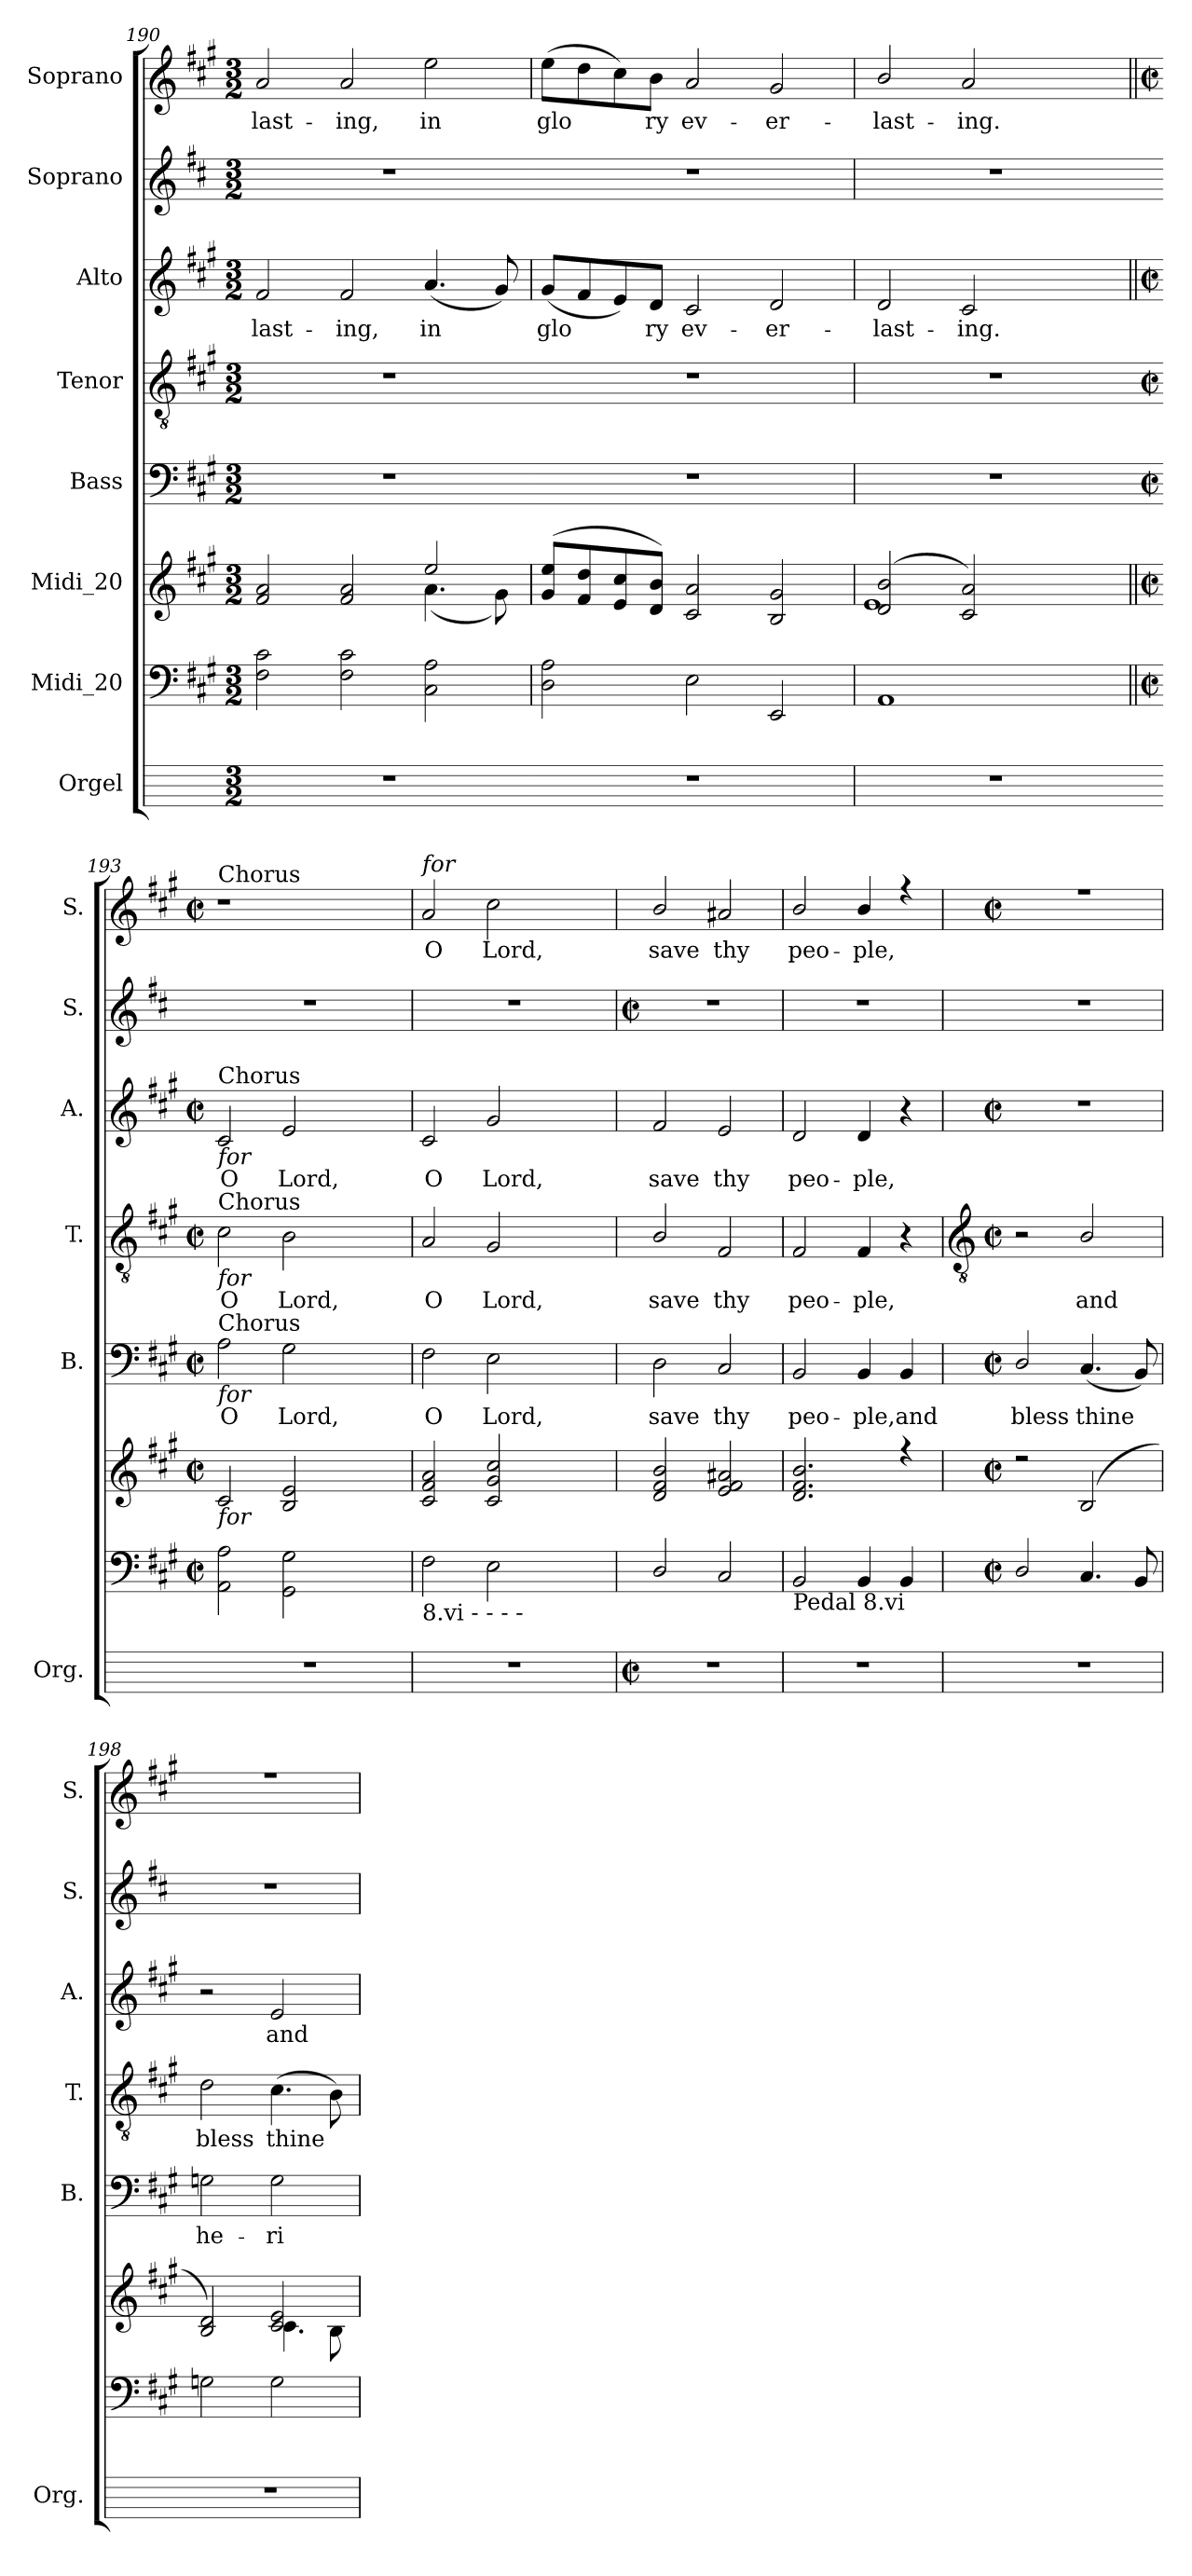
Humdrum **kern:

**kern	**kern	**kern	**kern	**text	**kern	**text	**kern	**text	**kern	**kern	**text
*part8	*part7	*part6	*part5	*part5	*part4	*part4	*part3	*part3	*part2	*part1	*part1
*staff8	*staff7	*staff6	*staff5	*staff5	*staff4	*staff4	*staff3	*staff3	*staff2	*staff1	*staff1
*I"Orgel	*I"Midi_20	*I"Midi_20	*I"Bass	*	*I"Tenor	*	*I"Alto	*	*I"Soprano	*I"Soprano	*
*I'Org.	*	*	*I'B.	*	*I'T.	*	*I'A.	*	*I'S.	*I'S.	*
!!LO:LB:g=z
*	*clefF4	*clefG2	*clefF4	*	*clefGv2	*	*clefG2	*	*clefG2	*clefG2	*
*	*k[f#c#g#]	*k[f#c#g#]	*k[f#c#g#]	*	*k[f#c#g#]	*	*k[f#c#g#]	*	*k[f#c#]	*k[f#c#g#]	*
*	*A:	*A:	*A:	*	*A:	*	*A:	*	*D:	*A:	*
*M3/2	*M3/2	*M3/2	*M3/2	*	*M3/2	*	*M3/2	*	*M3/2	*M3/2	*
=190	=190	=190	=190	=190	=190	=190	=190	=190	=190	=190	=190
*	*^	*^	*	*	*	*	*	*	*	*	*
!	!	!	!	!	!LO:N:vis=1	!	!LO:N:vis=1	!	!	!LO:LY:b	!	!	!LO:LY:b
*	*	*	*	*	*	*	*	*	*	*	*	*^	*
1.r	2F#\ 2c#\	1.ryy	2f#/ 2a/	1ryy	1.r	.	1.r	.	2f#	-last-	1.r	2a/	1.ryy	-last-
!	!	!	!	!	!	!	!	!	!	!LO:LY:b	!	!	!	!LO:LY:b
.	2F#\ 2c#\	.	2f#/ 2a/	.	.	.	.	.	2f#	-ing,	.	2a/	.	-ing,
!	!	!	!	!	!	!	!	!	!	!LO:LY:b	!	!	!	!LO:LY:b
.	2C#\ 2A\	.	2ee/	(<4.a\	.	.	.	.	(<4.a	in	.	2ee\	.	in
.	.	.	.	8g#\)	.	.	.	.	8g#)	.	.	.	.	.
=191||	=191	=191	=191	=191	=191	=191	=191	=191	=191	=191	=191||	=191	=191	=191
!	!	!	!	!	!LO:N:vis=1	!	!LO:N:vis=1	!	!	!LO:LY:b	!	!	!	!LO:LY:b
1.r	2D\ 2A\	1.ryy	(>8g#/ 8ee/L	1.ryy	1.r	.	1.r	.	(<8g#L	glo	1.r	(>8ee\L	1.ryy	glo
.	.	.	8f#/ 8dd/	.	.	.	.	.	8f#	.	.	8dd\	.	.
.	.	.	8e/ 8cc#/	.	.	.	.	.	8e)	.	.	8cc#\)	.	.
!	!	!	!	!	!	!	!	!	!	!LO:LY:b	!	!	!	!LO:LY:b
.	.	.	8d/ 8b/J)	.	.	.	.	.	8dJ	ry	.	8b\J	.	ry
!	!	!	!	!	!	!	!	!	!	!LO:LY:b	!	!	!	!LO:LY:b
.	2E\	.	2c#/ 2a/	.	.	.	.	.	2c#	ev-	.	2a/	.	ev-
!	!	!	!	!	!	!	!	!	!	!LO:LY:b	!	!	!	!LO:LY:b
.	2EE/	.	2B/ 2g#/	.	.	.	.	.	2d	-er-	.	2g#/	.	-er-
=192	=192	=192	=192	=192	=192	=192	=192	=192	=192	=192	=192	=192	=192	=192
!	!	!	!	!	!LO:N:vis=1	!	!LO:N:vis=1	!	!	!LO:LY:b	!	!	!	!LO:LY:b
1.r	1AA/	1.ryy	(<2d/ 2b/	1e\	1.r	.	1.r	.	2d	-last-	1.r	2b/	1.ryy	-last-
!	!	!	!	!	!	!	!	!	!	!LO:LY:b	!	!	!	!LO:LY:b
.	.	.	2c#/ 2a/)	.	.	.	.	.	2c#	-ing.	.	2a/	.	-ing.
.	2ryy	.	2ryy	2ryy	.	.	.	.	2ryy	.	.	2ryy	.	.
=193	=193||	=193||	=193||	=193||	=193||	=193||	=193||	=193||	=193||	=193||	=193	=193||	=193||	=193||
*	*M2/2	*	*M2/2	*	*M2/2	*	*M2/2	*	*M2/2	*	*	*M2/2	*	*
*	*met(c|)	*	*met(c|)	*	*met(c|)	*	*met(c|)	*	*met(c|)	*	*	*met(c|)	*	*
!	!	!	!	!	!	!	!	!	!	!	!	!LO:TX:a:t=Chorus	!	!
!	!	!	!	!	!	!	!	!	!LO:TX:a:t=Chorus	!	!	!	!	!
!	!	!	!	!	!	!	!	!	!LO:TX:b:i:t=for	!	!	!	!	!
!	!	!	!	!	!	!	!LO:TX:a:t=Chorus	!	!	!	!	!	!	!
!	!	!	!	!	!	!	!LO:TX:b:i:t=for	!	!	!	!	!	!	!
!	!	!	!	!	!LO:TX:a:t=Chorus	!	!	!	!	!	!	!	!	!
!	!	!	!	!	!LO:TX:b:i:t=for	!	!	!	!	!	!	!	!	!
!	!	!	!LO:TX:b:i:t=for	!	!	!	!	!	!	!	!	!	!	!
!	!	!	!	!	!	!LO:LY:b	!	!LO:LY:b	!	!LO:LY:b	!	!	!	!
1.r	1ryy	2AA\ 2A\	2c#/	1ryy	2A	O	2c#	O	2c#	O	1.r	1r	1ryy	.
!	!	!	!	!	!	!LO:LY:b	!	!LO:LY:b	!	!LO:LY:b	!	!	!	!
.	.	2GG#\ 2G#\	2B/ 2e/	.	2G#	Lord,	2B	Lord,	2e	Lord,	.	.	.	.
.	2ryy	2ryy	2ryy	2ryy	2ryy	.	2ryy	.	2ryy	.	.	2ryy	2ryy	.
=194	=194	=194	=194	=194	=194	=194	=194	=194	=194	=194	=194	=194	=194	=194
!	!	!	!	!	!	!	!	!	!	!	!	!LO:TX:a:i:t=for	!	!
!	!LO:TX:b:t=8.vi -       -        -       -	!	!	!	!	!	!	!	!	!	!	!	!	!
!	!	!	!	!	!	!LO:LY:b	!	!LO:LY:b	!	!LO:LY:b	!	!	!	!LO:LY:b
1.r	1ryy	2F#\	2c#/ 2f#/ 2a/	1ryy	2F#	O	2A	O	2c#	O	1.r	2a/	1ryy	O
!	!	!	!	!	!	!LO:LY:b	!	!LO:LY:b	!	!LO:LY:b	!	!	!	!LO:LY:b
.	.	2E\	2c#/ 2g#/ 2cc#/	.	2E	Lord,	2G#	Lord,	2g#	Lord,	.	2cc#\	.	Lord,
.	2ryy	2ryy	2ryy	2ryy	2ryy	.	2ryy	.	2ryy	.	.	2ryy	2ryy	.
!!LO:LB:g=z	!!
=195	=195	=195	=195	=195	=195	=195	=195	=195	=195	=195	=195	=195	=195	=195
*M2/2	*	*	*	*	*	*	*	*	*	*	*M2/2	*	*	*
*met(c|)	*	*	*	*	*	*	*	*	*	*	*met(c|)	*	*	*
!	!	!	!	!	!	!LO:LY:b	!	!LO:LY:b	!	!LO:LY:b	!	!	!	!LO:LY:b
1r	1ryy	2D/	2d/ 2f#/ 2b/	1ryy	2D	save	2B/	save	2f#	save	1r	2b/	1ryy	save
!	!	!	!	!	!	!LO:LY:b	!	!LO:LY:b	!	!LO:LY:b	!	!	!	!LO:LY:b
.	.	2C#/	2e/ 2f#/ 2a#X/	.	2C#	thy	2F#	thy	2e	thy	.	2a#X/	.	thy
=196	=196	=196	=196	=196	=196	=196	=196	=196	=196	=196	=196	=196	=196	=196
!	!LO:TX:b:t=Pedal 8.vi	!	!	!	!	!	!	!	!	!	!	!	!	!
!	!	!	!	!	!	!LO:LY:b	!	!LO:LY:b	!	!LO:LY:b	!	!	!	!LO:LY:b
1r	1ryy	2BB/	2.d/ 2.f#/ 2.b/	1ryy	2BB	peo-	2F#	peo-	2d	peo-	1r	2b/	1ryy	peo-
!	!	!	!	!	!	!LO:LY:b	!	!LO:LY:b	!	!LO:LY:b	!	!	!	!LO:LY:b
.	.	4BB/	.	.	4BB	-ple,	4F#	-ple,	4d	-ple,	.	4b/	.	-ple,
!	!	!	!	!	!	!LO:LY:b	!	!	!	!	!	!	!	!
.	.	4BB/	4r	.	4BB	and	4r	.	4r	.	.	4r	.	.
!!LO:LB:g=z	!!
=197	=197	=197	=197	=197	=197	=197	=197	=197	=197	=197	=197	=197	=197	=197
*	*	*	*	*	*	*	*clefGv2	*	*	*	*	*	*	*
*	*M2/2	*	*M2/2	*	*M2/2	*	*M2/2	*	*M2/2	*	*	*M2/2	*	*
*	*met(c|)	*	*met(c|)	*	*met(c|)	*	*met(c|)	*	*met(c|)	*	*	*met(c|)	*	*
!	!	!	!	!	!	!LO:LY:b	!	!	!	!	!	!	!	!
1r	1ryy	2D/	2r	1ryy	2D/	bless	2r	.	1r	.	1r	1r	1ryy	.
!	!	!	!	!	!	!LO:LY:b	!	!LO:LY:b	!	!	!	!	!	!
.	.	4.C#/	(>2B/	.	(<4.C#	thine	2B/	and	.	.	.	.	.	.
.	.	8BB/	.	.	8BB)	.	.	.	.	.	.	.	.	.
=198	=198	=198	=198	=198	=198	=198	=198	=198	=198	=198	=198	=198	=198	=198
!	!	!	!	!	!	!LO:LY:b	!	!LO:LY:b	!	!	!	!	!	!
1r	2Gn\	1ryy	2B/ 2d/)	2ryy	2Gn	he-	2d	bless	2r	.	1r	1r	1ryy	.
!	!	!	!	!	!	!LO:LY:b	!	!LO:LY:b	!	!LO:LY:b	!	!	!	!
.	2G\	.	2c#/ 2e/	4.c#\	2G	-ri-	(>4.c#	thine	2e	and	.	.	.	.
.	.	.	.	8B\	.	.	8B)	.	.	.	.	.	.	.
*	*v	*v	*	*	*	*	*	*	*	*	*	*v	*v	*
*	*	*v	*v	*	*	*	*	*	*	*	*	*
=	=	=	=	=	=	=	=	=	=	=	=
*-	*-	*-	*-	*-	*-	*-	*-	*-	*-	*-	*-
